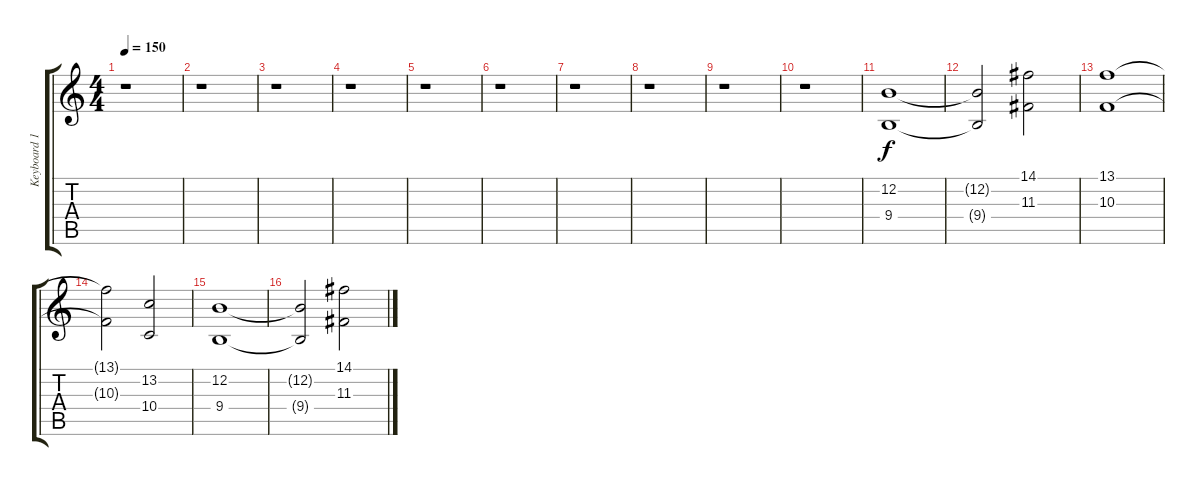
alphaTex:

\track ("Keyboard 1" "Keyboard 1") {instrument stringensemble1}
\staff {score tabs}
\tuning (E4 B3 G3 D3 A2 E2) {hide}
\ts (4 4)
\tempo 150
\clef g2
\ks c
r.1{dy mp} |
r.1 |
r.1 |
r.1 |
r.1 |
r.1 |
\section ("" "")
r.1 |
r.1 |
r.1 |
r.1 |
\section ("" "")
(12.2 9.4).1{dy f} |
(12.2{t} 9.4{t}).2 (14.1 11.3).2 |
(13.1 10.3).1 |
(13.1{t} 10.3{t}).2 (13.2 10.4).2 |
(12.2 9.4).1 |
(12.2{t} 9.4{t}).2 (14.1 11.3).2
